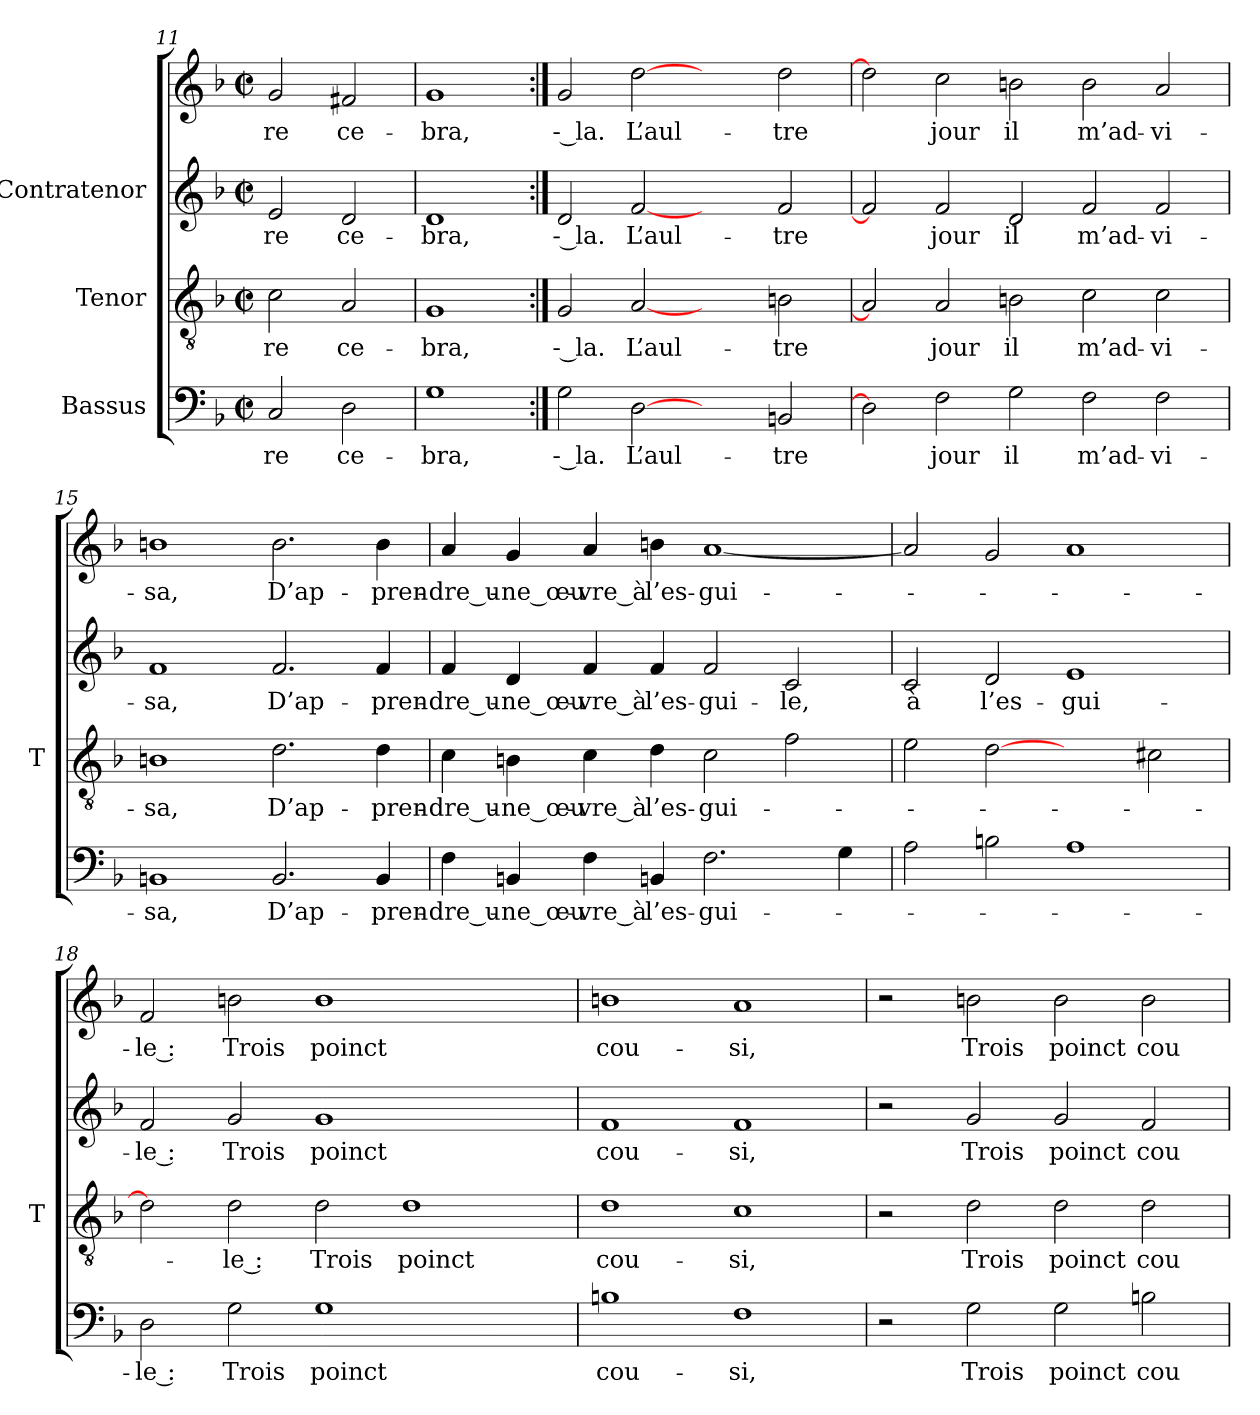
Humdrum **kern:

**kern	**text	**kern	**text	**kern	**text	**kern	**text
*part4	*part4	*part3	*part3	*part2	*part2	*part1	*part1
*staff4	*staff4	*staff3	*staff3	*staff2	*staff2	*staff1	*staff1
*I"Bassus	*	*I"Tenor	*	*I"Contratenor	*	*	*
*	*	*I'T	*	*	*	*	*
*clefF4	*	*clefGv2	*	*clefG2	*	*clefG2	*
*k[b-]	*	*k[b-]	*	*k[b-]	*	*k[b-]	*
*F:	*	*F:	*	*F:	*	*F:	*
*M2/2	*	*M2/2	*	*M2/2	*	*M2/2	*
*met(c|)	*	*met(c|)	*	*met(c|)	*	*met(c|)	*
=11	=11	=11	=11	=11	=11	=11	=11
2C	-re	2c	-re	2e	-re	2g	-re
2D	ce-	2A	ce-	2d	ce-	2f#X	ce-
=12	=12	=12	=12	=12	=12	=12	=12
1G	-bra,	1G	-bra,	1d	-bra,	1g	-bra,
!!LO:LB:g=z
=13:|!	=13:|!	=13:|!	=13:|!	=13:|!	=13:|!	=13:|!	=13:|!
2G	-- la.	2G	-- la.	2d	-- la.	2g	-- la.
[2D	L’aul-	[2A	L’aul-	[2f	L’aul-	[2dd	L’aul-
2ryy	.	2ryy	.	2ryy	.	2ryy	.
2BBn	-tre	2B	-tre	2f	-tre	2dd	-tre
=14	=14	=14	=14	=14	=14	=14	=14
2D]	.	2A]	.	2f]	.	2dd]	.
2F	-jour	2A	-jour	2f	-jour	2cc	-jour
2G	-il	2B	-il	2d	-il	2b	-il
2F	m’ad-	2c	m’ad-	2f	m’ad-	2b	m’ad-
2F	vi-	2c	vi-	2f	vi-	2a	vi-
=15	=15	=15	=15	=15	=15	=15	=15
1BBn	-sa,	1B	-sa,	1f	-sa,	1b	-sa,
2.BBi	D’ap-	2.d	D’ap-	2.f	D’ap-	2.b	D’ap-
4BB	pren-	4d	pren-	4f	pren-	4b	pren-
=16	=16	=16	=16	=16	=16	=16	=16
4F	dre_u-	4c	dre_u-	4f	dre_u-	4a	dre_u-
4BBn	ne_œu-	4B	ne_œu-	4d	ne_œu-	4g	ne_œu-
4F	-vre_à	4c	-vre_à	4f	-vre_à	4a	-vre_à
4BBn	l’es-	4d	l’es-	4f	l’es-	4b	l’es-
2.F	gui-	2c	gui-	2f	gui-	[1a	gui-
.	.	2f	.	2c	-le,	.	.
4G	.	.	.	.	.	.	.
!!LO:PB:g=z
=17	=17	=17	=17	=17	=17	=17	=17
2A	.	2e	.	2c	-à	2a]	.
2Bn	.	[2d	.	2d	l’es-	2g	.
1A	.	2ryy	.	1e	gui-	1a	.
.	.	2c#X	.	.	.	.	.
=18	=18	=18	=18	=18	=18	=18	=18
2D	-le :	2d]	.	2f	-le :	2f	-le :
2G	-Trois	2d	-le :	2g	-Trois	2b	-Trois
1G	-poinct	2d	-Trois	1g	-poinct	1b	-poinct
.	.	1d	-poinct	.	.	.	.
2ryy	.	.	.	2ryy	.	2ryy	.
=19	=19	=19	=19	=19	=19	=19	=19
1Bn	cou-	1d	cou-	1f	cou-	1b	cou-
1F	-si,	1c	-si,	1f	-si,	1a	-si,
=20	=20	=20	=20	=20	=20	=20	=20
2r	.	2r	.	2r	.	2r	.
2G	-Trois	2d	-Trois	2g	-Trois	2b	-Trois
2G	-poinct	2d	-poinct	2g	-poinct	2b	-poinct
2Bn	cou-	2di	cou-	2f	cou-	2b	cou-
=	=	=	=	=	=	=	=
*-	*-	*-	*-	*-	*-	*-	*-
